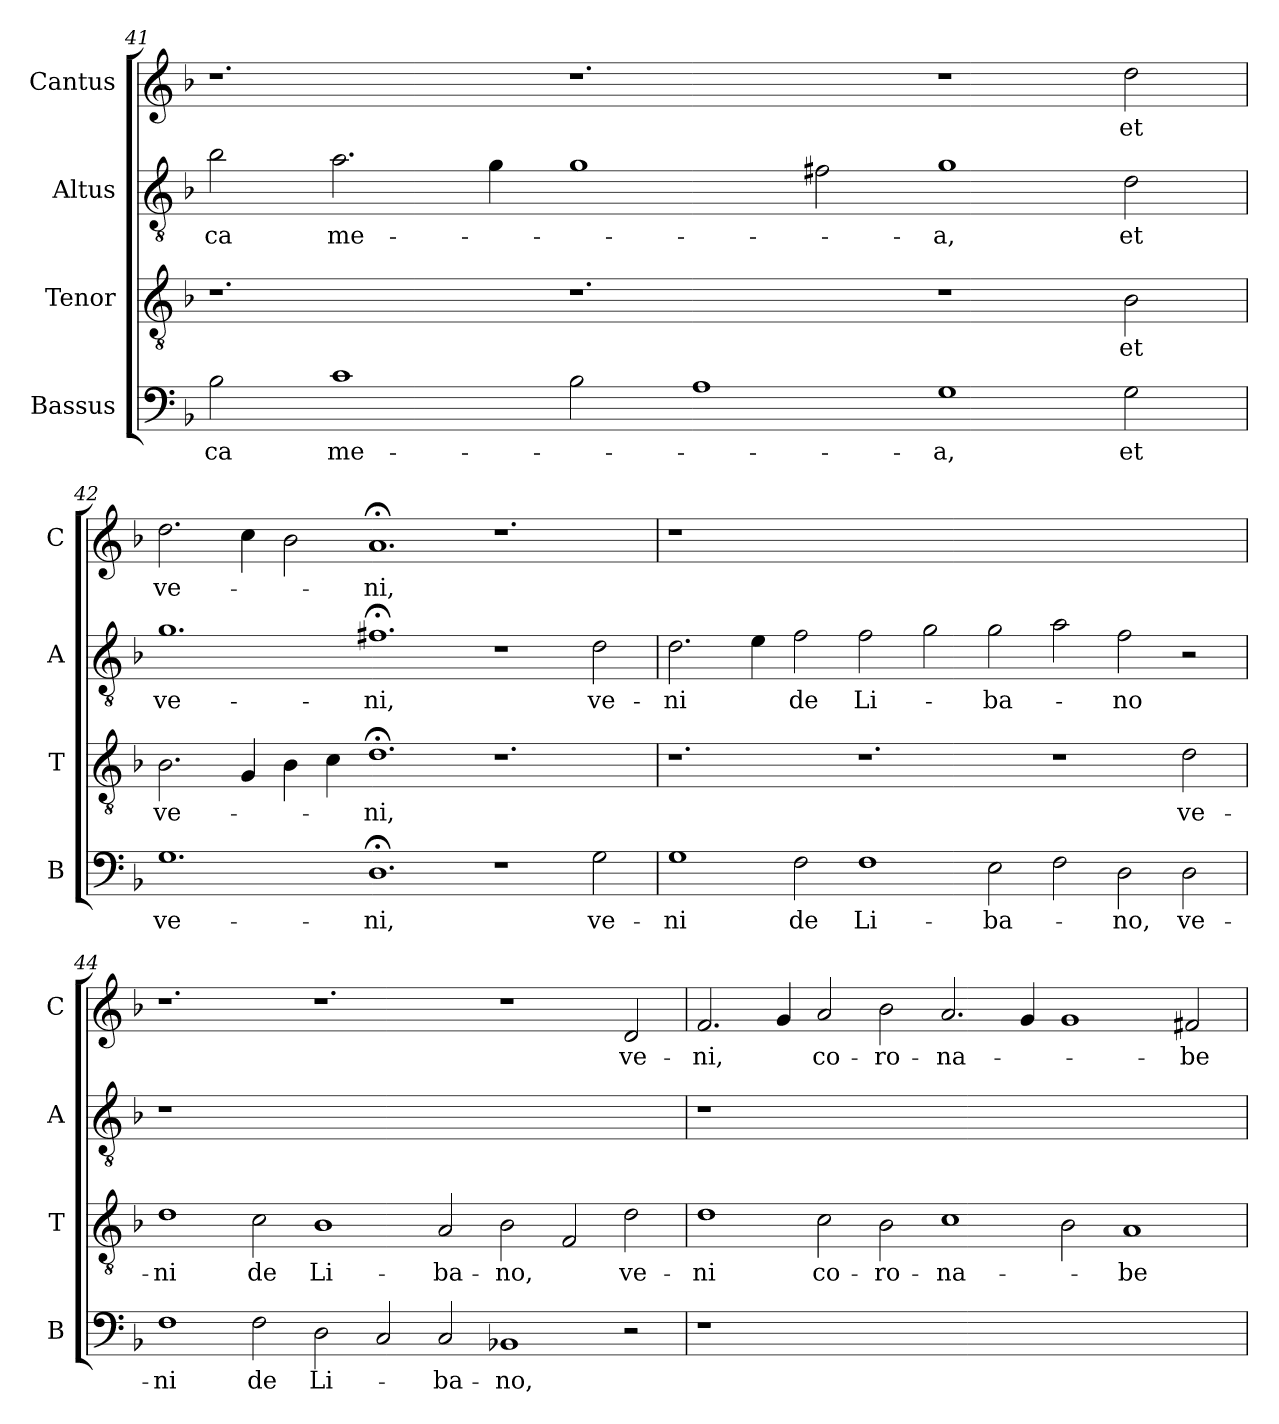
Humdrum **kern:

**kern	**text	**kern	**text	**kern	**text	**kern	**text
*part4	*part4	*part3	*part3	*part2	*part2	*part1	*part1
*staff4	*staff4	*staff3	*staff3	*staff2	*staff2	*staff1	*staff1
*I"Bassus	*	*I"Tenor	*	*I"Altus	*	*I"Cantus	*
*I'B	*	*I'T	*	*I'A	*	*I'C	*
!!LO:PB:g=z
*clefF4	*	*clefGv2	*	*clefGv2	*	*clefG2	*
*k[b-]	*	*k[b-]	*	*k[b-]	*	*k[b-]	*
*F:	*	*F:	*	*F:	*	*F:	*
=41	=41	=41	=41	=41	=41	=41	=41
2B-\	-ca	1.r	.	2b-\	-ca	1.r	.
!	!LO:LY:i	!	!	!	!	!	!
1c\	me-	.	.	2.a\	me-	.	.
.	.	.	.	4g\	.	.	.
2B-\	.	1.r	.	1g\	.	1.r	.
1A\	.	.	.	.	.	.	.
.	.	.	.	2f#X\	.	.	.
!	!LO:LY:i	!	!	!	!	!	!
1G\	-a,	1r	.	1g\	-a,	1r	.
!	!LO:LY:i	!	!LO:LY:i	!	!	!	!
2G\	et	2B-\	et	2d\	et	2dd\	et
=42	=42	=42	=42	=42	=42	=42	=42
!	!LO:LY:i	!	!LO:LY:i	!	!	!	!
1.G\	ve-	2.B-\	ve-	1.g\	ve-	2.dd\	ve-
.	.	4G/	.	.	.	4cc\	.
.	.	4B-\	.	.	.	2b-\	.
.	.	4c\	.	.	.	.	.
!	!LO:LY:i	!	!LO:LY:i	!	!	!	!
1.D;<\	-ni,	1.d;<\	-ni,	1.f#X;<\	-ni,	1.a;</	-ni,
1r	.	1.r	.	1r	.	1.r	.
2G\	ve-	.	.	2d\	ve-	.	.
!!LO:LB:g=z
=43	=43	=43	=43	=43	=43	=43	=43
1G\	-ni	1.r	.	2.d\	-ni	1r	.
.	.	.	.	4e\	.	.	.
2F\	de	.	.	2f\	de	2%7ryy	.
1F\	Li-	1.r	.	2f\	Li-	.	.
.	.	.	.	2g\	.	.	.
2E\	-ba-	.	.	2g\	-ba-	.	.
2F\	.	1r	.	2a\	.	.	.
2D\	-no,	.	.	2f\	-no	.	.
!	!LO:LY:i	!	!LO:LY:i	!	!	!	!
2D\	ve-	2d\	ve-	2r	.	.	.
=44	=44	=44	=44	=44	=44	=44	=44
!	!LO:LY:i	!	!LO:LY:i	!	!	!	!
1F\	-ni	1d\	-ni	1r	.	1.r	.
!	!LO:LY:i	!	!LO:LY:i	!	!	!	!
2F\	de	2c\	de	2%7ryy	.	.	.
!	!LO:LY:i	!	!LO:LY:i	!	!	!	!
2D\	Li-	1B-\	Li-	.	.	1.r	.
2C/	.	.	.	.	.	.	.
!	!LO:LY:i	!	!LO:LY:i	!	!	!	!
2C/	-ba-	2A/	-ba-	.	.	.	.
!	!LO:LY:i	!	!LO:LY:i	!	!	!	!
1BB-X/	-no,	2B-\	-no,	.	.	1r	.
.	.	2F/	.	.	.	.	.
!	!	!	!LO:LY:i	!	!	!	!
2r	.	2d\	ve-	.	.	2d/	ve-
=45	=45	=45	=45	=45	=45	=45	=45
!	!	!	!LO:LY:i	!	!	!	!
1r	.	1d\	-ni	1r	.	2.f/	-ni,
.	.	.	.	.	.	4g/	.
!	!	!	!LO:LY:i	!	!	!	!
2%7ryy	.	2c\	co-	2%7ryy	.	2a/	co-
!	!	!	!LO:LY:i	!	!	!	!
.	.	2B-\	-ro-	.	.	2b-\	-ro-
!	!	!	!LO:LY:i	!	!	!	!
.	.	1c\	-na-	.	.	2.a/	-na-
.	.	.	.	.	.	4g/	.
.	.	2B-\	.	.	.	1g/	.
!	!	!	!LO:LY:i	!	!	!	!
.	.	1A/	-be-	.	.	.	.
.	.	.	.	.	.	2f#X/	-be-
=	=	=	=	=	=	=	=
*-	*-	*-	*-	*-	*-	*-	*-
